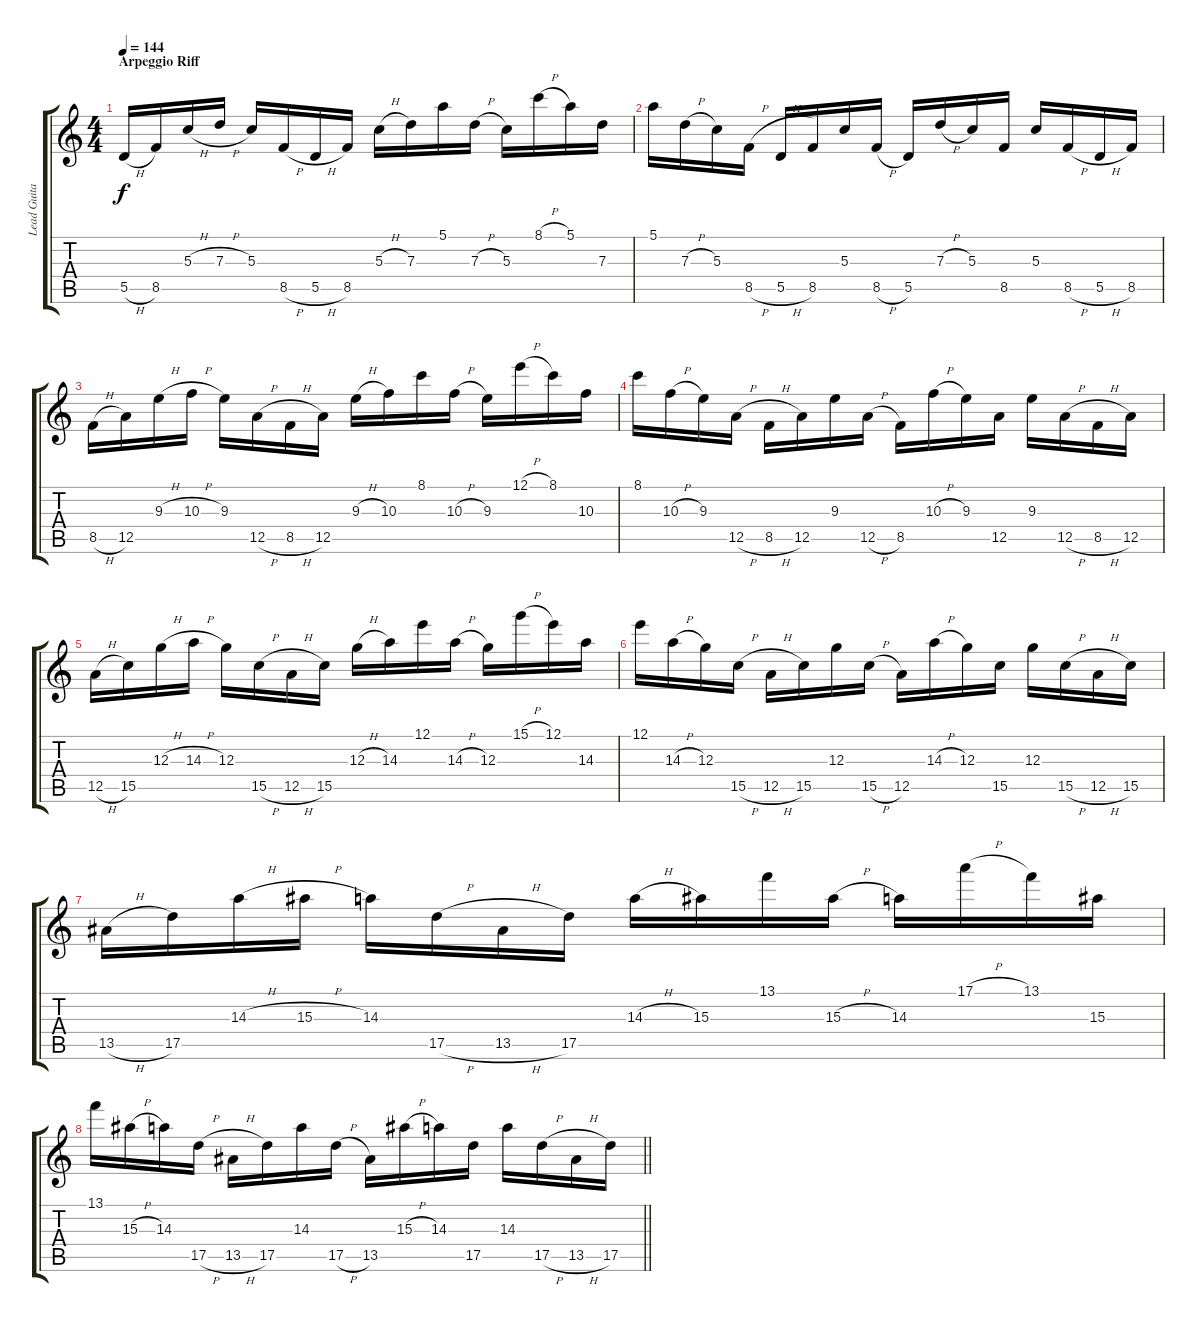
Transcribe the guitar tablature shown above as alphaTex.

\track ("Lead Guitar 1" "Lead Guita") {instrument distortionguitar}
\staff {score tabs}
\tuning (E4 B3 G3 D3 A2 E2) {hide}
\ts (4 4)
\section ("" "Arpeggio Riff")
\tempo 144
\clef g2
\ks c
5.5{h}.16{dy f} 8.5.16 5.3{h}.16 7.3{h}.16 5.3.16 8.5{h}.16 5.5{h}.16 8.5.16 5.3{h}.16 7.3.16 5.1.16 7.3{h}.16 5.3.16 8.1{h}.16 5.1.16 7.3.16 |
5.1.16 7.3{h}.16 5.3.16 8.5{h}.16 5.5{h}.16 8.5.16 5.3.16 8.5{h}.16 5.5.16 7.3{h}.16 5.3.16 8.5.16 5.3.16 8.5{h}.16 5.5{h}.16 8.5.16 |
8.5{h}.16 12.5.16 9.3{h}.16 10.3{h}.16 9.3.16 12.5{h}.16 8.5{h}.16 12.5.16 9.3{h}.16 10.3.16 8.1.16 10.3{h}.16 9.3.16 12.1{h}.16 8.1.16 10.3.16 |
8.1.16 10.3{h}.16 9.3.16 12.5{h}.16 8.5{h}.16 12.5.16 9.3.16 12.5{h}.16 8.5.16 10.3{h}.16 9.3.16 12.5.16 9.3.16 12.5{h}.16 8.5{h}.16 12.5.16 |
12.5{h}.16 15.5.16 12.3{h}.16 14.3{h}.16 12.3.16 15.5{h}.16 12.5{h}.16 15.5.16 12.3{h}.16 14.3.16 12.1.16 14.3{h}.16 12.3.16 15.1{h}.16 12.1.16 14.3.16 |
12.1.16 14.3{h}.16 12.3.16 15.5{h}.16 12.5{h}.16 15.5.16 12.3.16 15.5{h}.16 12.5.16 14.3{h}.16 12.3.16 15.5.16 12.3.16 15.5{h}.16 12.5{h}.16 15.5.16 |
13.5{h}.16 17.5.16 14.3{h}.16 15.3{h}.16 14.3.16 17.5{h}.16 13.5{h}.16 17.5.16 14.3{h}.16 15.3.16 13.1.16 15.3{h}.16 14.3.16 17.1{h}.16 13.1.16 15.3.16 |
\barLineRight lightlight
13.1.16 15.3{h}.16 14.3.16 17.5{h}.16 13.5{h}.16 17.5.16 14.3.16 17.5{h}.16 13.5.16 15.3{h}.16 14.3.16 17.5.16 14.3.16 17.5{h}.16 13.5{h}.16 17.5.16
